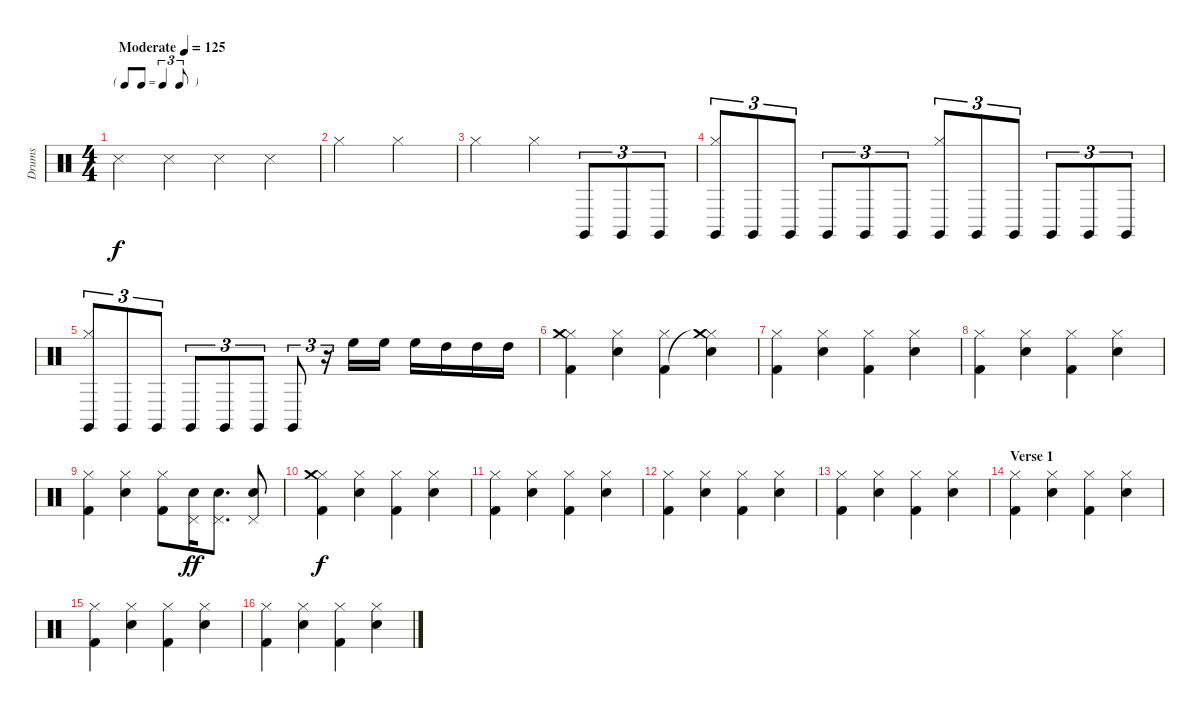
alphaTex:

\track ("Drums" "Drums") {instrument percussion}
\staff {score}
\articulation defaults
\ts (4 4)
\tf triplet8th
\tempo (125 "Moderate")
\clef neutral
\ks c "Snare (side stick) 3".4{dy f} "Snare (side stick) 3".4 "Snare (side stick) 3".4 "Snare (side stick) 3".4
|
"Hi-Hat (closed)".2 "Hi-Hat (closed)".2 |
"Hi-Hat (closed)".2 "Hi-Hat (closed)".4 "Claves (hit)".8{tu (3 2)} "Claves (hit)".8{tu (3 2)} "Claves (hit)".8{tu (3 2)} |
("Claves (hit)" "Hi-Hat (closed)").8{tu (3 2)} "Claves (hit)".8{tu (3 2)} "Claves (hit)".8{tu (3 2)} "Claves (hit)".8{tu (3 2)} "Claves (hit)".8{tu (3 2)} "Claves (hit)".8{tu (3 2)} ("Claves (hit)" "Hi-Hat (closed)").8{tu (3 2)} "Claves (hit)".8{tu (3 2)} "Claves (hit)".8{tu (3 2)} "Claves (hit)".8{tu (3 2)} "Claves (hit)".8{tu (3 2)} "Claves (hit)".8{tu (3 2)} |
("Claves (hit)" "Hi-Hat (closed)").8{tu (3 2)} "Claves (hit)".8{tu (3 2)} "Claves (hit)".8{tu (3 2)} "Claves (hit)".8{tu (3 2)} "Claves (hit)".8{tu (3 2)} "Claves (hit)".8{tu (3 2)} "Claves (hit)".8{tu (3 2)} r.16{tu (3 2)} "High Floor Tom (hit)".16 "High Floor Tom (hit)".16 "High Floor Tom (hit)".16 "High Tom (hit)".16 "High Tom (hit)".16 "High Tom (hit)".16 |
("Hi-Hat (closed)" "Crash medium (hit)" "Kick (hit) 2").4 ("Hi-Hat (closed)" "Electric Snare (hit)").4 ("Hi-Hat (closed)" "Kick (hit) 2").4 ("Hi-Hat (closed)" "Crash medium (hit)"{t} "Electric Snare (hit)").4 |
("Hi-Hat (closed)" "Kick (hit) 2").4 ("Hi-Hat (closed)" "Electric Snare (hit)").4 ("Hi-Hat (closed)" "Kick (hit) 2").4 ("Hi-Hat (closed)" "Electric Snare (hit)").4 |
("Hi-Hat (closed)" "Kick (hit) 2").4 ("Hi-Hat (closed)" "Electric Snare (hit)").4 ("Hi-Hat (closed)" "Kick (hit) 2").4 ("Hi-Hat (closed)" "Electric Snare (hit)").4 |
("Hi-Hat (closed)" "Kick (hit) 2").4 ("Hi-Hat (closed)" "Electric Snare (hit)").4 ("Hi-Hat (closed)" "Kick (hit) 2").8 ("Pedal Hi-Hat (hit)" "Electric Snare (hit)").16{dy ff} ("Pedal Hi-Hat (hit)" "Electric Snare (hit)").8{d} ("Pedal Hi-Hat (hit)" "Electric Snare (hit)").8 |
("Hi-Hat (closed)" "Crash medium (hit)" "Kick (hit) 2").4{dy f} ("Hi-Hat (closed)" "Electric Snare (hit)").4 ("Hi-Hat (closed)" "Kick (hit) 2").4 ("Hi-Hat (closed)" "Electric Snare (hit)").4 |
("Hi-Hat (closed)" "Kick (hit) 2").4 ("Hi-Hat (closed)" "Electric Snare (hit)").4 ("Hi-Hat (closed)" "Kick (hit) 2").4 ("Hi-Hat (closed)" "Electric Snare (hit)").4 |
("Hi-Hat (closed)" "Kick (hit) 2").4 ("Hi-Hat (closed)" "Electric Snare (hit)").4 ("Hi-Hat (closed)" "Kick (hit) 2").4 ("Hi-Hat (closed)" "Electric Snare (hit)").4 |
("Hi-Hat (closed)" "Kick (hit) 2").4 ("Hi-Hat (closed)" "Electric Snare (hit)").4 ("Hi-Hat (closed)" "Kick (hit) 2").4 ("Hi-Hat (closed)" "Electric Snare (hit)").4 |
\section ("" "Verse 1")
("Hi-Hat (closed)" "Kick (hit) 2").4 ("Hi-Hat (closed)" "Electric Snare (hit)").4 ("Hi-Hat (closed)" "Kick (hit) 2").4 ("Hi-Hat (closed)" "Electric Snare (hit)").4 |
("Hi-Hat (closed)" "Kick (hit) 2").4 ("Hi-Hat (closed)" "Electric Snare (hit)").4 ("Hi-Hat (closed)" "Kick (hit) 2").4 ("Hi-Hat (closed)" "Electric Snare (hit)").4 |
("Hi-Hat (closed)" "Kick (hit) 2").4 ("Hi-Hat (closed)" "Electric Snare (hit)").4 ("Hi-Hat (closed)" "Kick (hit) 2").4 ("Hi-Hat (closed)" "Electric Snare (hit)").4
